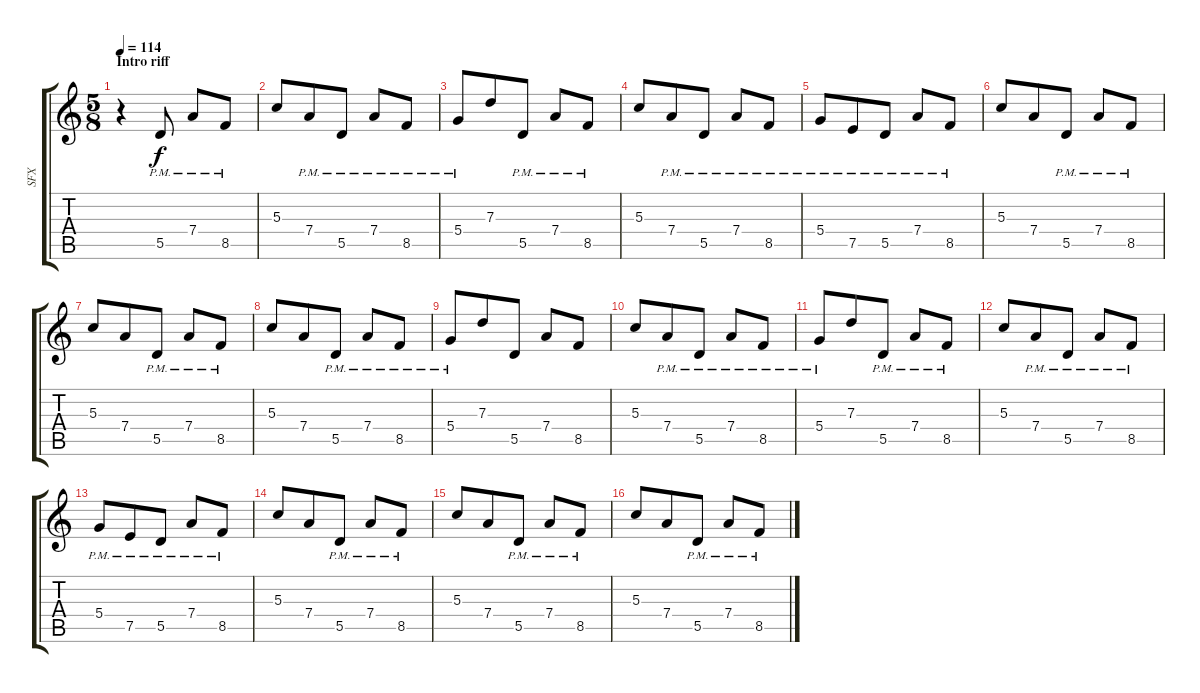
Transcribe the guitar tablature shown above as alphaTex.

\track ("SFX" "SFX") {instrument distortionguitar}
\staff {score tabs}
\tuning (E4 B3 G3 D3 A2 D2) {hide}
\ts (5 8)
\section ("" "Intro riff")
\tempo 114
\clef g2
\ks c
r.4{dy f volume 9 balance 8 instrument distortionguitar} 5.5{pm}.8 7.4{pm}.8 8.5{pm}.8 |
5.3.8 7.4{pm}.8 5.5{pm}.8 7.4{pm}.8 8.5{pm}.8 |
5.4{pm}.8 7.3.8 5.5{pm}.8 7.4{pm}.8 8.5{pm}.8 |
5.3.8 7.4{pm}.8 5.5{pm}.8 7.4{pm}.8 8.5{pm}.8 |
5.4{pm}.8 7.5{pm}.8 5.5{pm}.8 7.4{pm}.8 8.5{pm}.8 |
5.3.8 7.4.8 5.5{pm}.8 7.4{pm}.8 8.5{pm}.8 |
5.3.8 7.4.8 5.5{pm}.8 7.4{pm}.8 8.5{pm}.8 |
5.3.8 7.4.8 5.5{pm}.8 7.4{pm}.8 8.5{pm}.8 |
5.4{pm}.8{volume 9 instrument distortionguitar} 7.3.8 5.5.8 7.4.8 8.5.8 |
5.3.8 7.4{pm}.8 5.5{pm}.8 7.4{pm}.8 8.5{pm}.8 |
5.4{pm}.8 7.3.8 5.5{pm}.8 7.4{pm}.8 8.5{pm}.8 |
5.3.8 7.4{pm}.8 5.5{pm}.8 7.4{pm}.8 8.5{pm}.8 |
5.4{pm}.8 7.5{pm}.8 5.5{pm}.8 7.4{pm}.8 8.5{pm}.8 |
5.3.8 7.4.8 5.5{pm}.8 7.4{pm}.8 8.5{pm}.8 |
5.3.8 7.4.8 5.5{pm}.8 7.4{pm}.8 8.5{pm}.8 |
5.3.8 7.4.8 5.5{pm}.8 7.4{pm}.8 8.5{pm}.8
